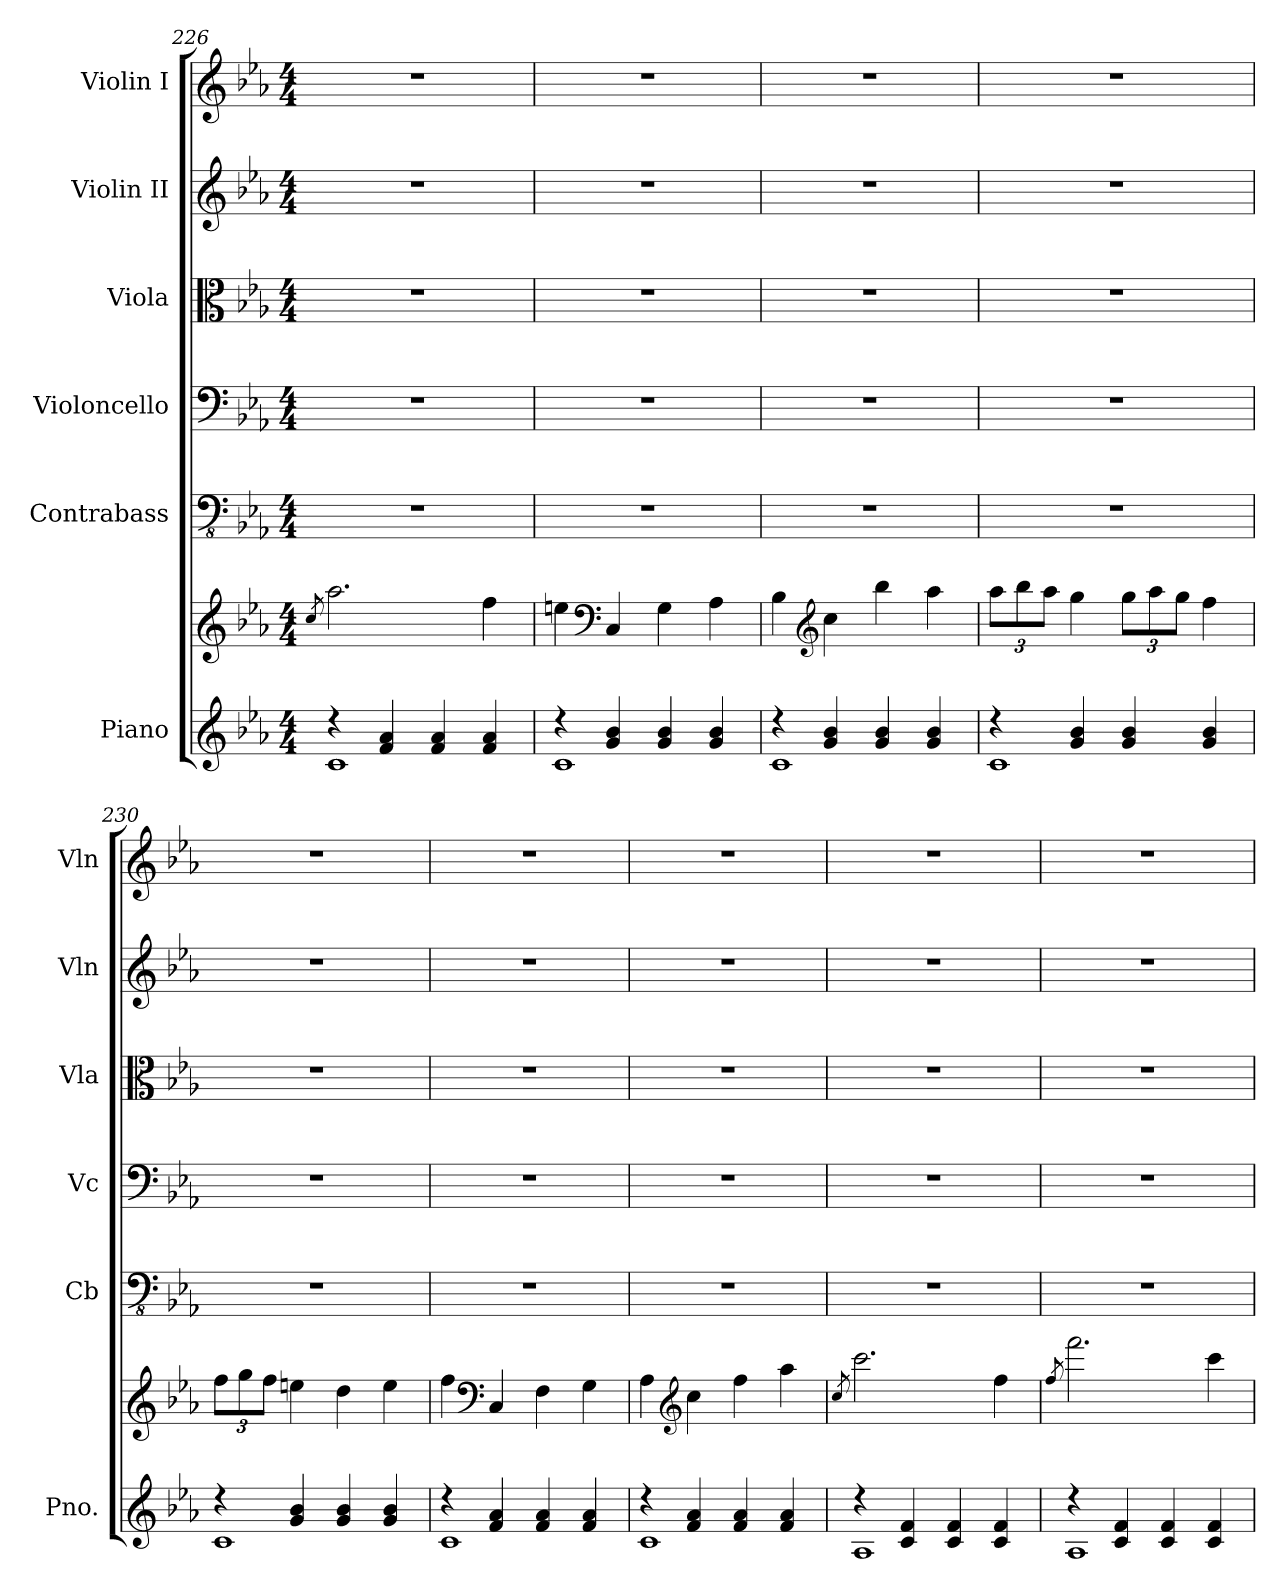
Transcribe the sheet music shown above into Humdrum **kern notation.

**kern	**kern	**kern	**kern	**kern	**kern	**kern
*part6	*part6	*part5	*part4	*part3	*part2	*part1
*staff7	*staff6	*staff5	*staff4	*staff3	*staff2	*staff1
*I"Piano	*	*I"Contrabass	*I"Violoncello	*I"Viola	*I"Violin II	*I"Violin I
*I'Pno.	*	*I'Cb	*I'Vc	*I'Vla	*I'Vln	*I'Vln
*clefG2	*clefG2	*clefFv4	*clefF4	*clefC3	*clefG2	*clefG2
*	*	*ITrd7c12	*	*	*	*
*k[b-e-a-]	*k[b-e-a-]	*k[b-e-a-]	*k[b-e-a-]	*k[b-e-a-]	*k[b-e-a-]	*k[b-e-a-]
*M4/4	*M4/4	*M4/4	*M4/4	*M4/4	*M4/4	*M4/4
=226	=226	=226	=226	=226	=226	=226
.	8qcc/	.	.	.	.	.
*^	*	*	*	*	*	*
4r	1c	2.aa-\	1r	1r	1r	1r	1r
4f/ 4a-/	.	.	.	.	.	.	.
4f/ 4a-/	.	.	.	.	.	.	.
4f/ 4a-/	.	4ff\	.	.	.	.	.
!!LO:PB:g=z
=227	=227	=227	=227	=227	=227	=227	=227
4r	1c	4een\	1r	1r	1r	1r	1r
*	*	*clefF4	*	*	*	*	*
4g/ 4b-/	.	4C/	.	.	.	.	.
4g/ 4b-/	.	4G\	.	.	.	.	.
4g/ 4b-/	.	4A-\	.	.	.	.	.
=228	=228	=228	=228	=228	=228	=228	=228
4r	1c	4B-\	1r	1r	1r	1r	1r
*	*	*clefG2	*	*	*	*	*
4g/ 4b-/	.	4cc\	.	.	.	.	.
4g/ 4b-/	.	4bb-\	.	.	.	.	.
4g/ 4b-/	.	4aa-\	.	.	.	.	.
=229	=229	=229	=229	=229	=229	=229	=229
*	*	*Xbrackettup	*	*	*	*	*
4r	1c	12aa-\L	1r	1r	1r	1r	1r
.	.	12bb-\	.	.	.	.	.
.	.	12aa-\J	.	.	.	.	.
4g/ 4b-/	.	4gg\	.	.	.	.	.
4g/ 4b-/	.	12gg\L	.	.	.	.	.
.	.	12aa-\	.	.	.	.	.
.	.	12gg\J	.	.	.	.	.
4g/ 4b-/	.	4ff\	.	.	.	.	.
=230	=230	=230	=230	=230	=230	=230	=230
4r	1c	12ff\L	1r	1r	1r	1r	1r
.	.	12gg\	.	.	.	.	.
.	.	12ff\J	.	.	.	.	.
4g/ 4b-/	.	4een\	.	.	.	.	.
4g/ 4b-/	.	4dd\	.	.	.	.	.
4g/ 4b-/	.	4ee\	.	.	.	.	.
=231	=231	=231	=231	=231	=231	=231	=231
4r	1c	4ff\	1r	1r	1r	1r	1r
*	*	*clefF4	*	*	*	*	*
4f/ 4a-/	.	4C/	.	.	.	.	.
4f/ 4a-/	.	4F\	.	.	.	.	.
4f/ 4a-/	.	4G\	.	.	.	.	.
!!LO:PB:g=z
=232	=232	=232	=232	=232	=232	=232	=232
4r	1c	4A-\	1r	1r	1r	1r	1r
*	*	*clefG2	*	*	*	*	*
4f/ 4a-/	.	4cc\	.	.	.	.	.
4f/ 4a-/	.	4ff\	.	.	.	.	.
4f/ 4a-/	.	4aa-\	.	.	.	.	.
=233	=233	=233	=233	=233	=233	=233	=233
.	.	8qcc/	.	.	.	.	.
4r	1A-	2.ccc\	1r	1r	1r	1r	1r
4c/ 4f/	.	.	.	.	.	.	.
4c/ 4f/	.	.	.	.	.	.	.
4c/ 4f/	.	4ff\	.	.	.	.	.
=234	=234	=234	=234	=234	=234	=234	=234
.	.	8qff/	.	.	.	.	.
4r	1A-	2.fff\	1r	1r	1r	1r	1r
4c/ 4f/	.	.	.	.	.	.	.
4c/ 4f/	.	.	.	.	.	.	.
4c/ 4f/	.	4ccc\	.	.	.	.	.
*v	*v	*	*	*	*	*	*
=	=	=	=	=	=	=
*-	*-	*-	*-	*-	*-	*-
